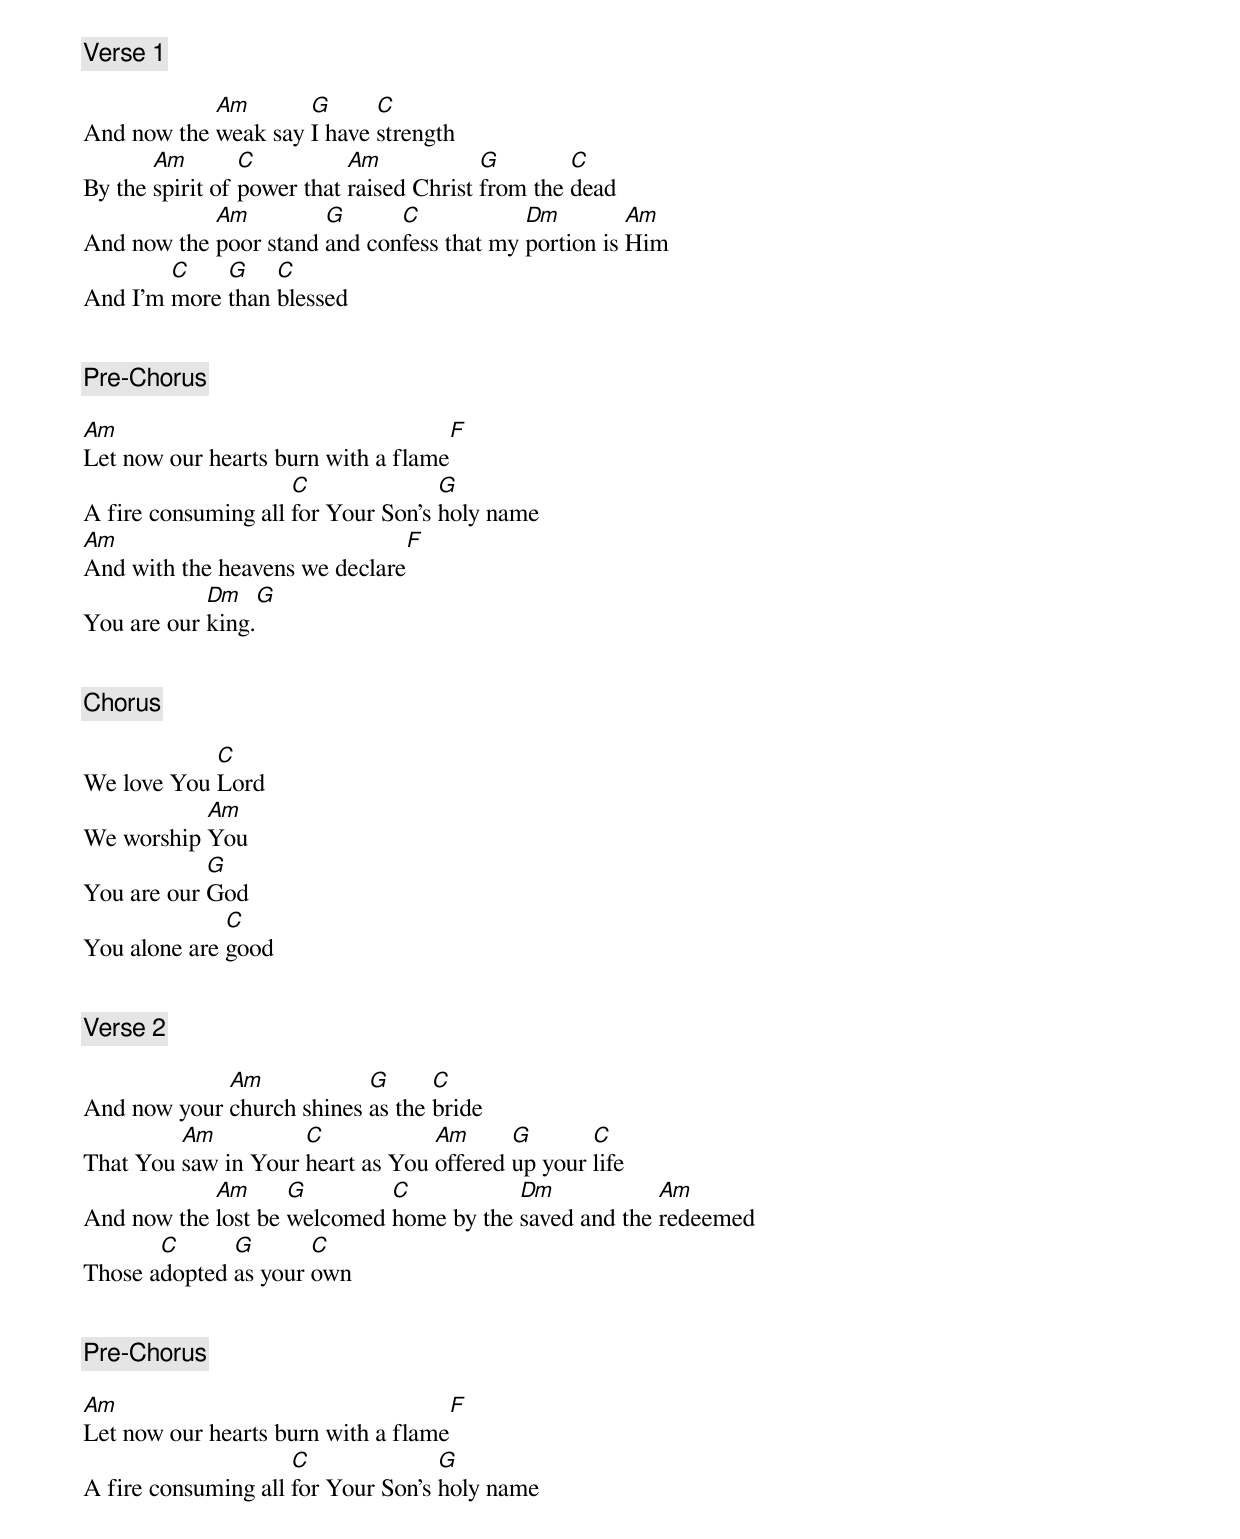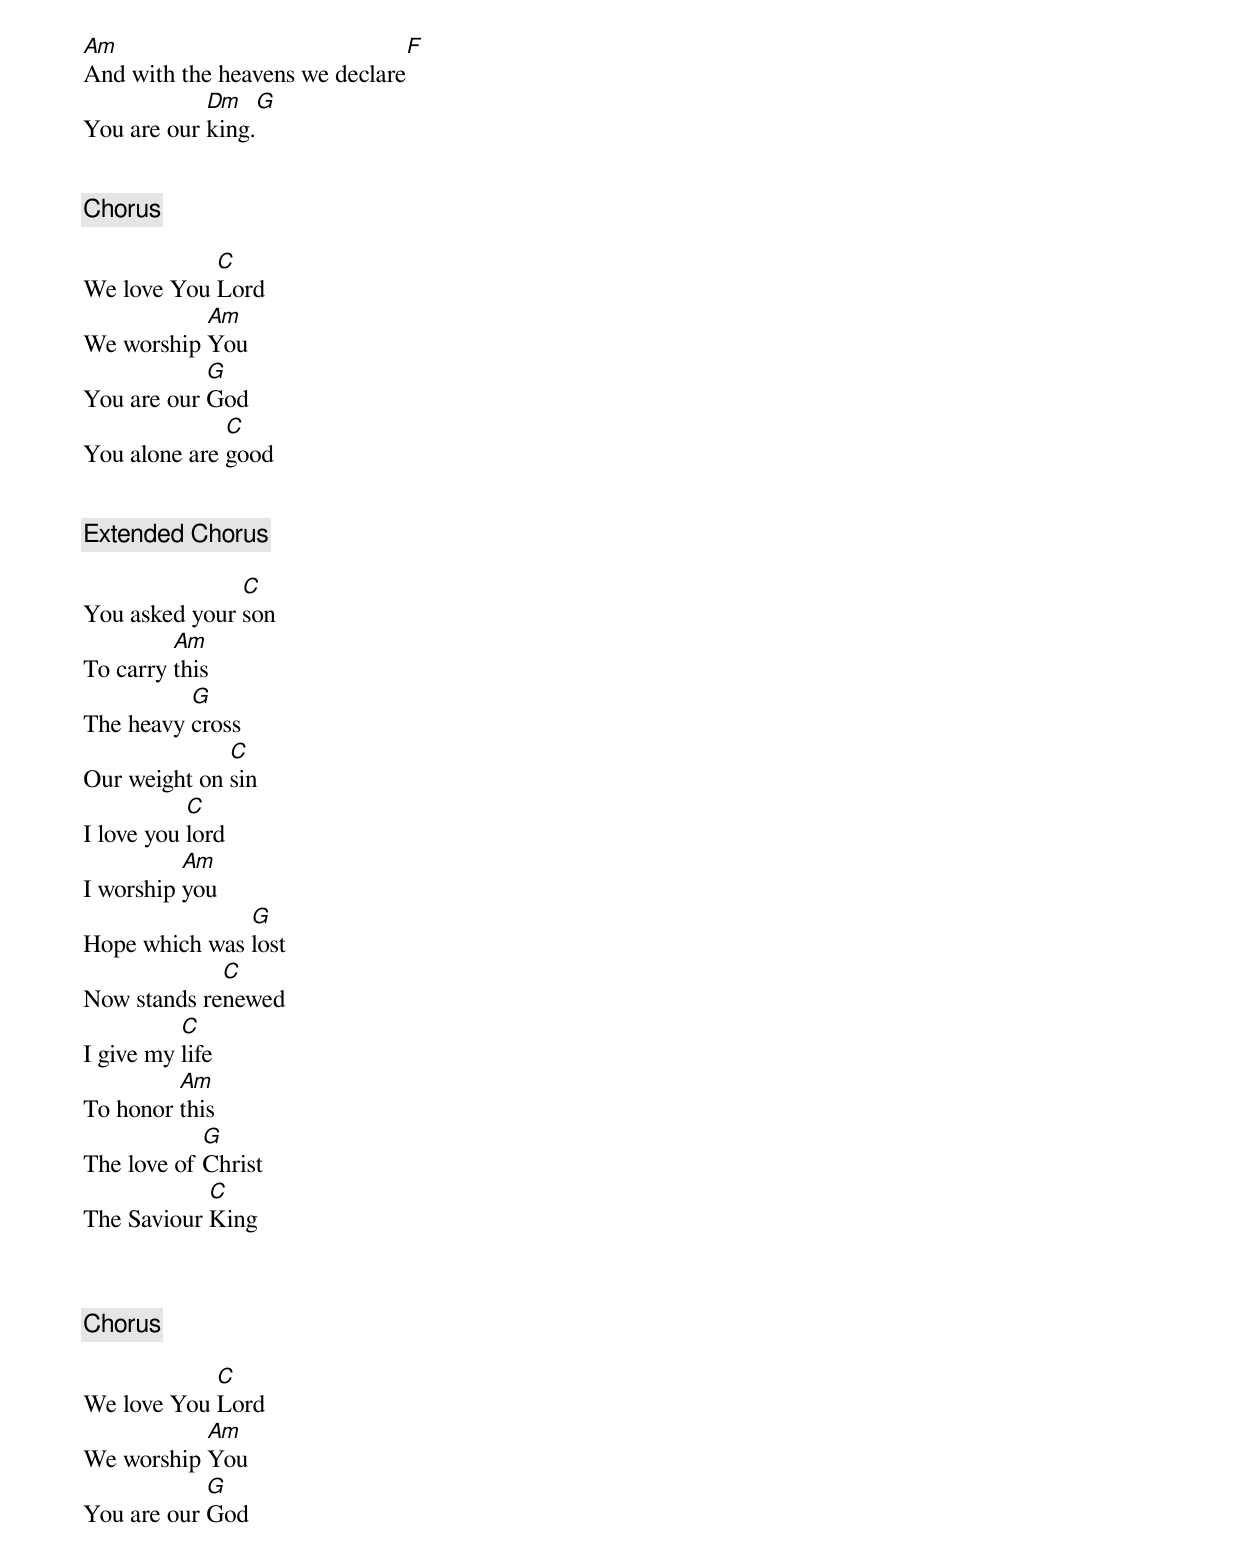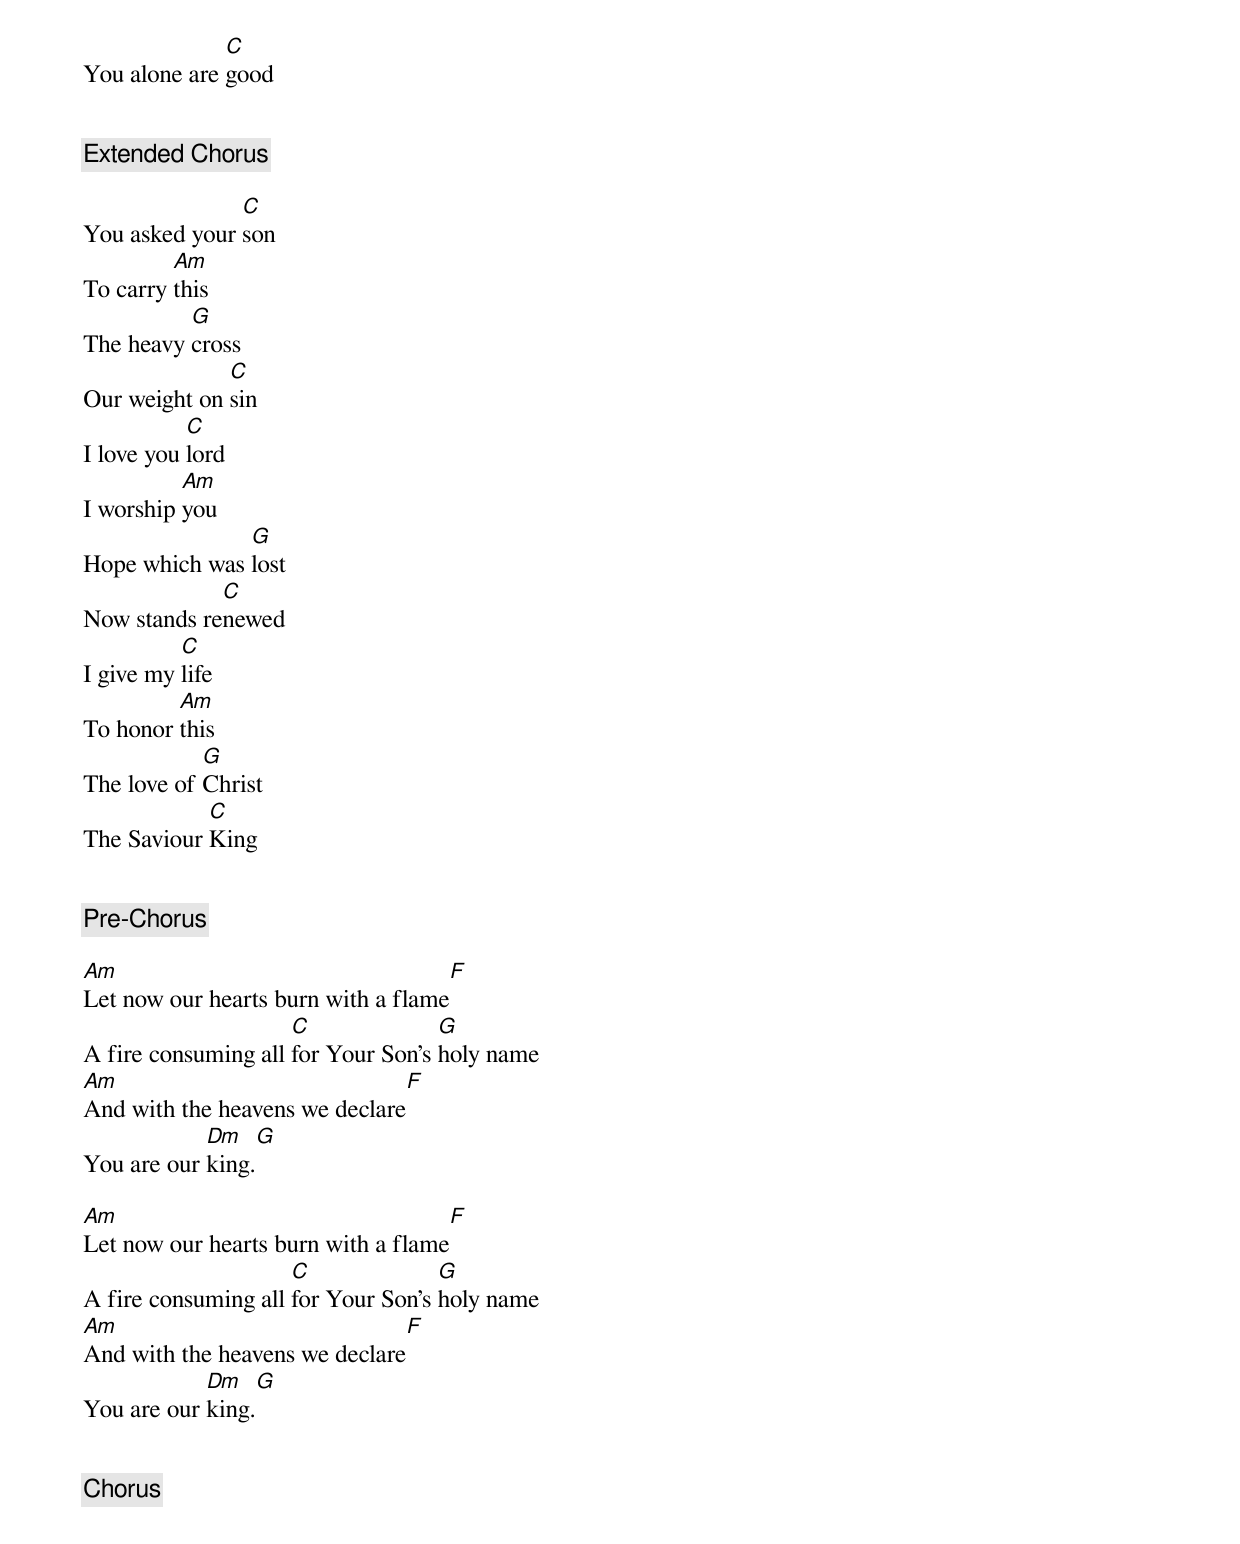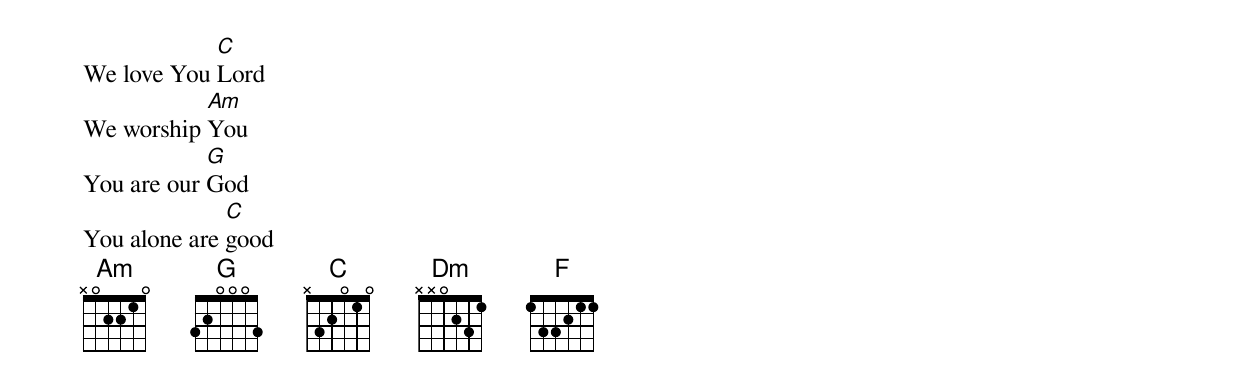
[Verse 1]

            Am       G      C
And now the weak say I have strength
       Am        C          Am            G        C
By the spirit of power that raised Christ from the dead
            Am         G      C            Dm         Am
And now the poor stand and confess that my portion is Him
        C    G    C
And I’m more than blessed


[Pre-Chorus]

Am                                    F
Let now our hearts burn with a flame
                     C              G
A fire consuming all for Your Son's holy name
Am                              F
And with the heavens we declare
            Dm    G
You are our king.


[Chorus]

            C
We love You Lord
           Am
We worship You
            G
You are our God
              C
You alone are good


[Verse 2]

             Am            G      C
And now your church shines as the bride
         Am          C            Am      G       C
That You saw in Your heart as You offered up your life
            Am      G        C           Dm            Am
And now the lost be welcomed home by the saved and the redeemed
       C      G       C
Those adopted as your own


[Pre-Chorus]

Am                                    F
Let now our hearts burn with a flame
                     C              G
A fire consuming all for Your Son's holy name
Am                              F
And with the heavens we declare
            Dm    G
You are our king.


[Chorus]

            C
We love You Lord
           Am
We worship You
            G
You are our God
              C
You alone are good


[Extended Chorus]

               C
You asked your son
         Am
To carry this
          G
The heavy cross
              C
Our weight on sin
           C
I love you lord
          Am
I worship you
               G
Hope which was lost
             C
Now stands renewed
          C
I give my life
         Am
To honor this
            G
The love of Christ
            C
The Saviour King



[Chorus]

            C
We love You Lord
           Am
We worship You
            G
You are our God
              C
You alone are good


[Extended Chorus]

               C
You asked your son
         Am
To carry this
          G
The heavy cross
              C
Our weight on sin
           C
I love you lord
          Am
I worship you
               G
Hope which was lost
             C
Now stands renewed
          C
I give my life
         Am
To honor this
            G
The love of Christ
            C
The Saviour King


[Pre-Chorus]

Am                                    F
Let now our hearts burn with a flame
                     C              G
A fire consuming all for Your Son's holy name
Am                              F
And with the heavens we declare
            Dm    G
You are our king.

Am                                    F
Let now our hearts burn with a flame
                     C              G
A fire consuming all for Your Son's holy name
Am                              F
And with the heavens we declare
            Dm    G
You are our king.


[Chorus]

            C
We love You Lord
           Am
We worship You
            G
You are our God
              C
You alone are good
